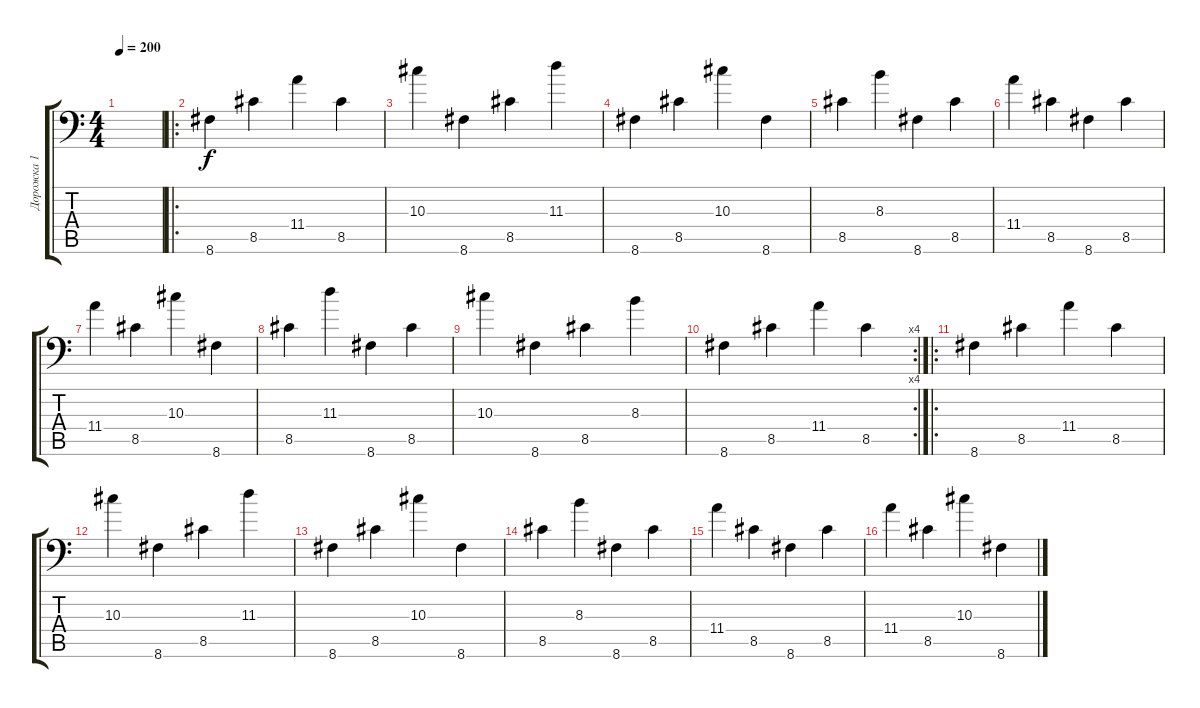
\track ("Дорожка 1" "Дорожка 1") {instrument distortionguitar}
\staff {score tabs}
\tuning (C4 G3 Eb3 Bb2 F2 Bb1) {hide}
\ts (4 4)
\tempo 200
\clef f4
\ks c
|
\ro
8.6.4{instrument electricguitarclean} 8.5.4 11.4.4 8.5.4 |
10.3.4 8.6.4 8.5.4 11.3.4 |
8.6.4 8.5.4 10.3.4 8.6.4 |
8.5.4 8.3.4 8.6.4 8.5.4 |
11.4.4 8.5.4 8.6.4 8.5.4 |
11.4.4 8.5.4 10.3.4 8.6.4 |
8.5.4 11.3.4 8.6.4 8.5.4 |
10.3.4 8.6.4 8.5.4 8.3.4 |
\rc 4
8.6.4 8.5.4 11.4.4 8.5.4 |
\ro
8.6.4{instrument electricguitarclean} 8.5.4 11.4.4 8.5.4 |
10.3.4 8.6.4 8.5.4 11.3.4 |
8.6.4 8.5.4 10.3.4 8.6.4 |
8.5.4 8.3.4 8.6.4 8.5.4 |
11.4.4 8.5.4 8.6.4 8.5.4 |
11.4.4 8.5.4 10.3.4 8.6.4
